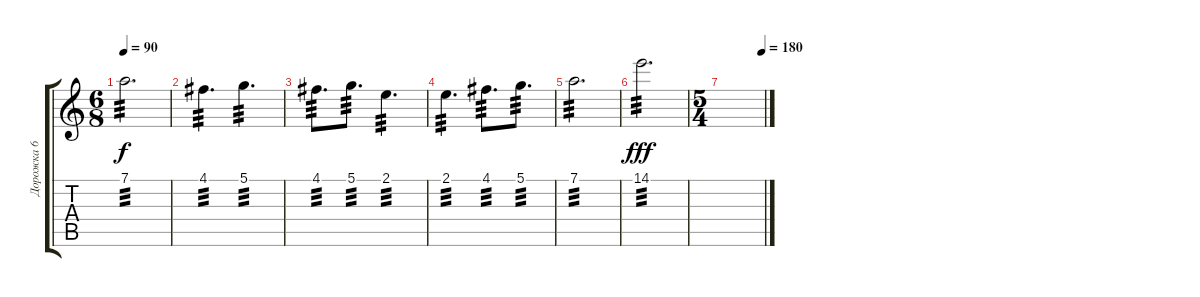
\track ("Дорожка 6" "Дорожка 6") {instrument acousticguitarsteel}
\staff {score tabs}
\tuning (D4 A3 F3 C3 G2 C2) {hide}
\ts (6 8)
\tempo 90
\clef g2
\ks c
7.1.2{d tp 3 dy f} |
4.1.4{d tp 3} 5.1.4{d tp 3} |
4.1.8{d tp 3} 5.1.8{d tp 3} 2.1.4{d tp 3} |
2.1.4{d tp 3} 4.1.8{d tp 3} 5.1.8{d tp 3} |
7.1.2{d tp 3} |
14.1.2{d tp 3 dy fff} |
\ts (5 4)
\tempo (180 0.95)
